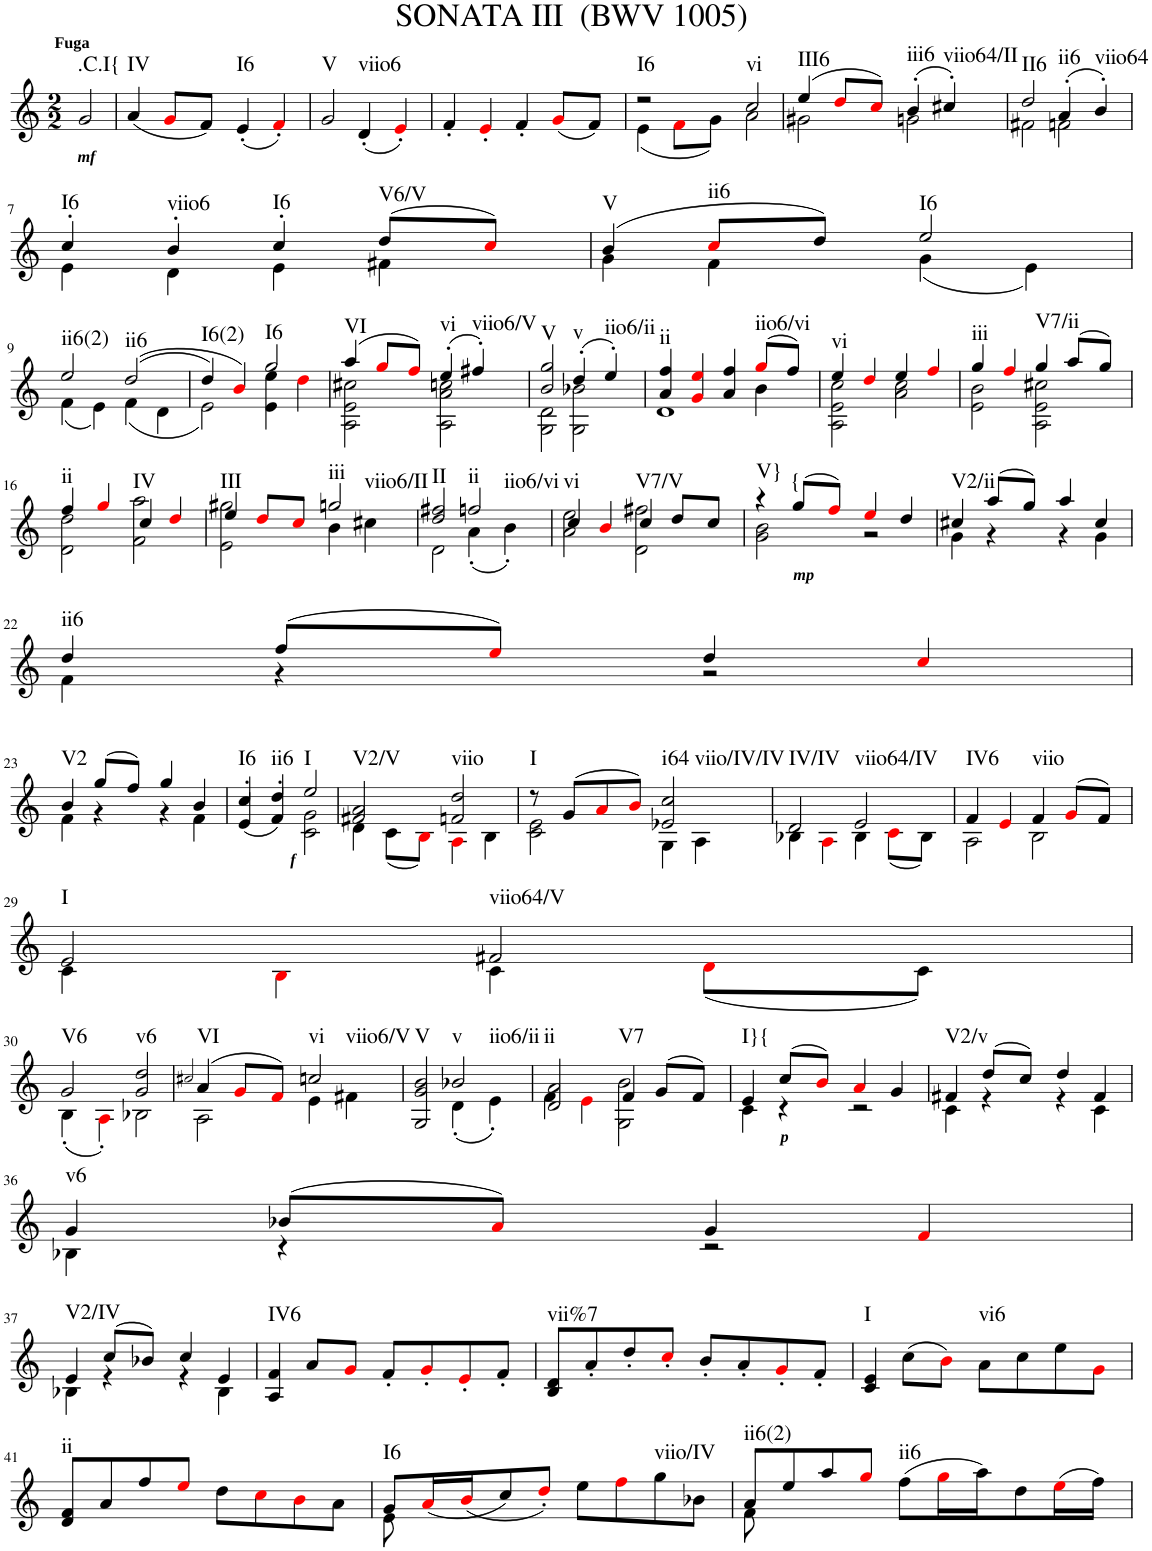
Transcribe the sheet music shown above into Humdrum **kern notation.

**kern	**harte
*part1	*part1
*staff1	*
*I"unbenannt	*
*clefG2	*
*k[]	*
*M2/2	*
=	=
!LO:TX:a:B:t=Fuga	!
!LO:TX:b:Bi:t=mf	!LO:H:kt=.C.I{
2g/	N
=1	=1
!	!LO:H:kt=IV
(4a/	N
8gi/L	.
8f/J)	.
!	!LO:H:kt=I6
(4e'/	N
4f'i/)	.
=2	=2
!	!LO:H:kt=V
2g/	N
!	!LO:H:kt=viio6
(4d'/	N
4e'i/)	.
=3	=3
4f'/	.
4e'i/	.
4f'/	.
(8gi/L	.
8f/J)	.
=4	=4
*^	*
!	!	!LO:H:kt=I6
2r	(4e\	N
.	8fi\L	.
.	8g\J)	.
!	!	!LO:H:kt=vi
2cc/	2a\	N
=5	=5	=5
!	!	!LO:H:kt=III6
(4ee/	2g#X\	N
8ddi/L	.	.
8cci/J)	.	.
!	!	!LO:H:kt=iii6
(4b'/	2gn\	N
!	!	!LO:H:kt=viio64/II
4cc#X'/)	.	N
=6	=6	=6
!	!	!LO:H:kt=II6
2dd/	2f#X\	N
!	!	!LO:H:kt=ii6
(4a'/	2fn\	N
!	!	!LO:H:kt=viio64
4b'/)	.	N
!!LO:LB:g=z	!!
=7	=7	=7
!	!	!LO:H:kt=I6
4cc'/	4e\	N
!	!	!LO:H:kt=viio6
4b'/	4d\	N
!	!	!LO:H:kt=I6
4cc'/	4e\	N
!	!	!LO:H:kt=V6/V
(8dd/L	4f#X\	N
8cci/J)	.	.
=8	=8	=8
!	!	!LO:H:kt=V
(4b/	4g\	N
!	!	!LO:H:kt=ii6
8cci/L	4f\	N
8dd/J)	.	.
!	!	!LO:H:kt=I6
2ee/	(4g\	N
.	4e\)	.
!!LO:LB:g=z	!!
=9	=9	=9
!	!	!LO:H:kt=ii6(2)
2ee/	(4f\	N
.	4e\)	.
!	!	!LO:H:kt=ii6
((2dd/	(4f\	N
.	4d\	.
=10	=10	=10
!	!	!LO:H:kt=I6(2)
4dd/)	2e\)	N
4bi/)	.	.
!	!	!LO:H:kt=I6
2gg/	4e\ 4ee\	N
.	4ddi\	.
=11	=11	=11
!	!	!LO:H:kt=VI
(4aa/	2A\ 2e\ 2cc#X\	N
8ggi/L	.	.
8ffi/J)	.	.
!	!	!LO:H:kt=vi
(4ee'/	2A\ 2a\ 2ccn\	N
!	!	!LO:H:kt=viio6/V
4ff#X'/)	.	N
=12	=12	=12
!	!	!LO:H:kt=V
2b/ 2gg/	2G\ 2d\	N
!	!	!LO:H:kt=v
(4dd'/	2G\ 2b-X\	N
!	!	!LO:H:kt=iio6/ii
4ee'/)	.	N
=13	=13	=13
*	*^	*
!	!	!	!LO:H:kt=ii
4a/ 4ff/	1d	2.ryy	N
4gi/ 4eei/	.	.	.
4a/ 4ff/	.	.	.
!	!	!	!LO:H:kt=iio6/vi
(8ggi/L	.	4b\	N
8ff/J)	.	.	.
*	*v	*v	*
=14	=14	=14
!	!	!LO:H:kt=vi
4ee/	2A\ 2e\ 2cc\	N
4ddi/	.	.
4ee/	2a\ 2cc\	.
4ffi/	.	.
=15	=15	=15
!	!	!LO:H:kt=iii
4gg/	2e\ 2b\	N
4ffi/	.	.
!	!	!LO:H:kt=V7/ii
4gg/	2A\ 2e\ 2cc#X\	N
(8aa/L	.	.
8gg/J)	.	.
!!LO:LB:g=z	!!
=16	=16	=16
!	!	!LO:H:kt=ii
4ff/	2d\ 2dd\	N
4ggi/	.	.
!	!	!LO:H:kt=IV
4cc/	2f\ 2aa\	N
4ddi/	.	.
=17	=17	=17
!	!	!LO:H:kt=III
4ee/	2e\ 2gg#X\	N
8ddi/L	.	.
8cci/J	.	.
!	!	!LO:H:n=1:kt=iii
!	!	!LO:H:n=2:kt=viio6/II
2ggn/	4b\	N N
.	4cc#X\	.
=18	=18	=18
!	!	!LO:H:kt=II
2dd/ 2ff#X/	2d\	N
!	!	!LO:H:n=1:kt=ii
!	!	!LO:H:n=2:kt=iio6/vi
2ffn/	(4a'\	N N
.	4b'\)	.
=19	=19	=19
!	!	!LO:H:kt=vi
4cc/	2a\ 2ee\	N
4bi/	.	.
!	!	!LO:H:kt=V7/V
4cc/	2d\ 2ff#X\	N
8dd/L	.	.
8cc/J	.	.
=20	=20	=20
!	!	!LO:H:kt=V}
4r	2g\ 2b\	N
!LO:TX:b:Bi:t=mp	!	!LO:H:kt={
(8gg/L	.	N
8ffi/J)	.	.
4eei/	2r	.
4dd/	.	.
=21	=21	=21
!	!	!LO:H:kt=V2/ii
4cc#X/	4g\	N
(8aa/L	4r	.
8gg/J)	.	.
4aa/	4r	.
4cc#/	4g\	.
!!LO:LB:g=z	!!
=22	=22	=22
!	!	!LO:H:kt=ii6
4dd/	4f\	N
(8ff/L	4r	.
8eei/J)	.	.
4dd/	2r	.
4cci/	.	.
!!LO:LB:g=z	!!
=23	=23	=23
!	!	!LO:H:kt=V2
4b/	4f\	N
(8gg/L	4r	.
8ff/J)	.	.
4gg/	4r	.
4b/	4f\	.
=24	=24	=24
!	!	!LO:H:kt=I6
4cc/	(4e'/	N
!	!	!LO:H:kt=ii6
4dd/	4f'/)	N
!LO:TX:b:Bi:t=f	!	!LO:H:kt=I
2ee/	2c\ 2g\	N
=25	=25	=25
!	!	!LO:H:kt=V2/V
2f#X/ 2a/	4d\	N
.	(8c\L	.
.	8Bi\J)	.
!	!	!LO:H:kt=viio
2fn/ 2dd/	4Ai\	N
.	4B\	.
=26	=26	=26
!	!	!LO:H:kt=I
8r	2c\ 2e\	N
(8g/L	.	.
8ai/	.	.
8bi/J)	.	.
!	!	!LO:H:n=1:kt=i64
!	!	!LO:H:n=2:kt=viio/IV/IV
2e-X/ 2cc/	4G\	N N
.	4A\	.
=27	=27	=27
!	!	!LO:H:kt=IV/IV
2d/	4B-X\	N
.	4Ai\	.
!	!	!LO:H:kt=viio64/IV
2e/	4B-\	N
.	(8ci\L	.
.	8B-\J)	.
=28	=28	=28
!	!	!LO:H:kt=IV6
4f/	2A\	N
4ei/	.	.
!	!	!LO:H:kt=viio
4f/	2B\	N
(8gi/L	.	.
8f/J)	.	.
!!LO:LB:g=z	!!
=29	=29	=29
!	!	!LO:H:kt=I
2e/	4c\	N
.	4Bi\	.
!	!	!LO:H:kt=viio64/V
2f#X/	4c\	N
.	(8di\L	.
.	8c\J)	.
!!LO:LB:g=z	!!
=30	=30	=30
!	!	!LO:H:kt=V6
2g/	(4B'\	N
.	4A'i\)	.
!	!	!LO:H:kt=v6
2g/ 2dd/	2B-X\	N
=31	=31	=31
2qcc#X/	.	.
!	!	!LO:H:kt=VI
(4a/	2A\	N
8gi/L	.	.
8fi/J)	.	.
!	!	!LO:H:n=1:kt=vi
!	!	!LO:H:n=2:kt=viio6/V
2ccn/	4e\	N N
.	4f#X\	.
=32	=32	=32
!	!	!LO:H:kt=V
2g/ 2b/	2G/	N
!	!	!LO:H:n=1:kt=v
!	!	!LO:H:n=2:kt=iio6/ii
2b-X/	(<4d'\	N N
.	4e'\)	.
=33	=33	=33
!	!	!LO:H:kt=ii
2d/ 2a/	4f\	N
.	4ei\	.
!	!	!LO:H:kt=V7
4f/	2G\ 2b\	N
(8g/L	.	.
8f/J)	.	.
=34	=34	=34
!	!	!LO:H:kt=I}{
4e/	4c\	N
!LO:TX:b:Bi:t=p	!	!
(8cc/L	4r	.
8bi/J)	.	.
4ai/	2r	.
4g/	.	.
=35	=35	=35
!	!	!LO:H:kt=V2/v
4f#X/	4c\	N
(8dd/L	4r	.
8cc/J)	.	.
4dd/	4r	.
4f#/	4c\	.
!!LO:LB:g=z	!!
=36	=36	=36
!	!	!LO:H:kt=v6
4g/	4B-X\	N
(8b-X/L	4r	.
8ai/J)	.	.
4g/	2r	.
4fi/	.	.
!!LO:LB:g=z	!!
=37	=37	=37
!	!	!LO:H:kt=V2/IV
4e/	4B-X\	N
(8cc/L	4r	.
8b-X/J)	.	.
4cc/	4r	.
4e/	4B-\	.
=38	=38	=38
!	!	!LO:H:kt=IV6
*v	*v	*
4A/ 4f/	N
8a/L	.
8gi/J	.
8f'/L	.
8g'i/	.
8e'i/	.
8f'/J	.
=39	=39
!	!LO:H:kt=vii%7
8B/ 8d/L	N
8a'/	.
8dd'/	.
8cc'i/J	.
8b'/L	.
8a'/	.
8g'i/	.
8f'/J	.
=40	=40
!	!LO:H:kt=I
4c/ 4e/	N
(8cc\L	.
8bi\J)	.
!	!LO:H:kt=vi6
8a\L	N
8cc\	.
8ee\	.
8gi\J	.
!!LO:LB:g=z
=41	=41
!	!LO:H:kt=ii
8d/ 8f/L	N
8a/	.
8ff/	.
8eei/J	.
8dd\L	.
8cci\	.
8bi\	.
8a\J	.
=42	=42
*^	*
!	!	!LO:H:kt=I6
8g/L	8e\	N
(16ai/L	2..ryy	.
(16bi/J	.	.
8cc/)	.	.
8dd'i/J)	.	.
8ee\L	.	.
8ffi\	.	.
!	!	!LO:H:kt=viio/IV
8gg\	.	N
8b-X\J	.	.
=43	=43	=43
!	!	!LO:H:kt=ii6(2)
8a/L	8f\	N
8ee/	2..ryy	.
8aa/	.	.
8ggi/J	.	.
!	!	!LO:H:kt=ii6
(8ff\L	.	N
16ggi\L	.	.
16aa\J)	.	.
8dd\	.	.
(16eei\L	.	.
16ff\JJ)	.	.
*v	*v	*
=	=
*-	*-
